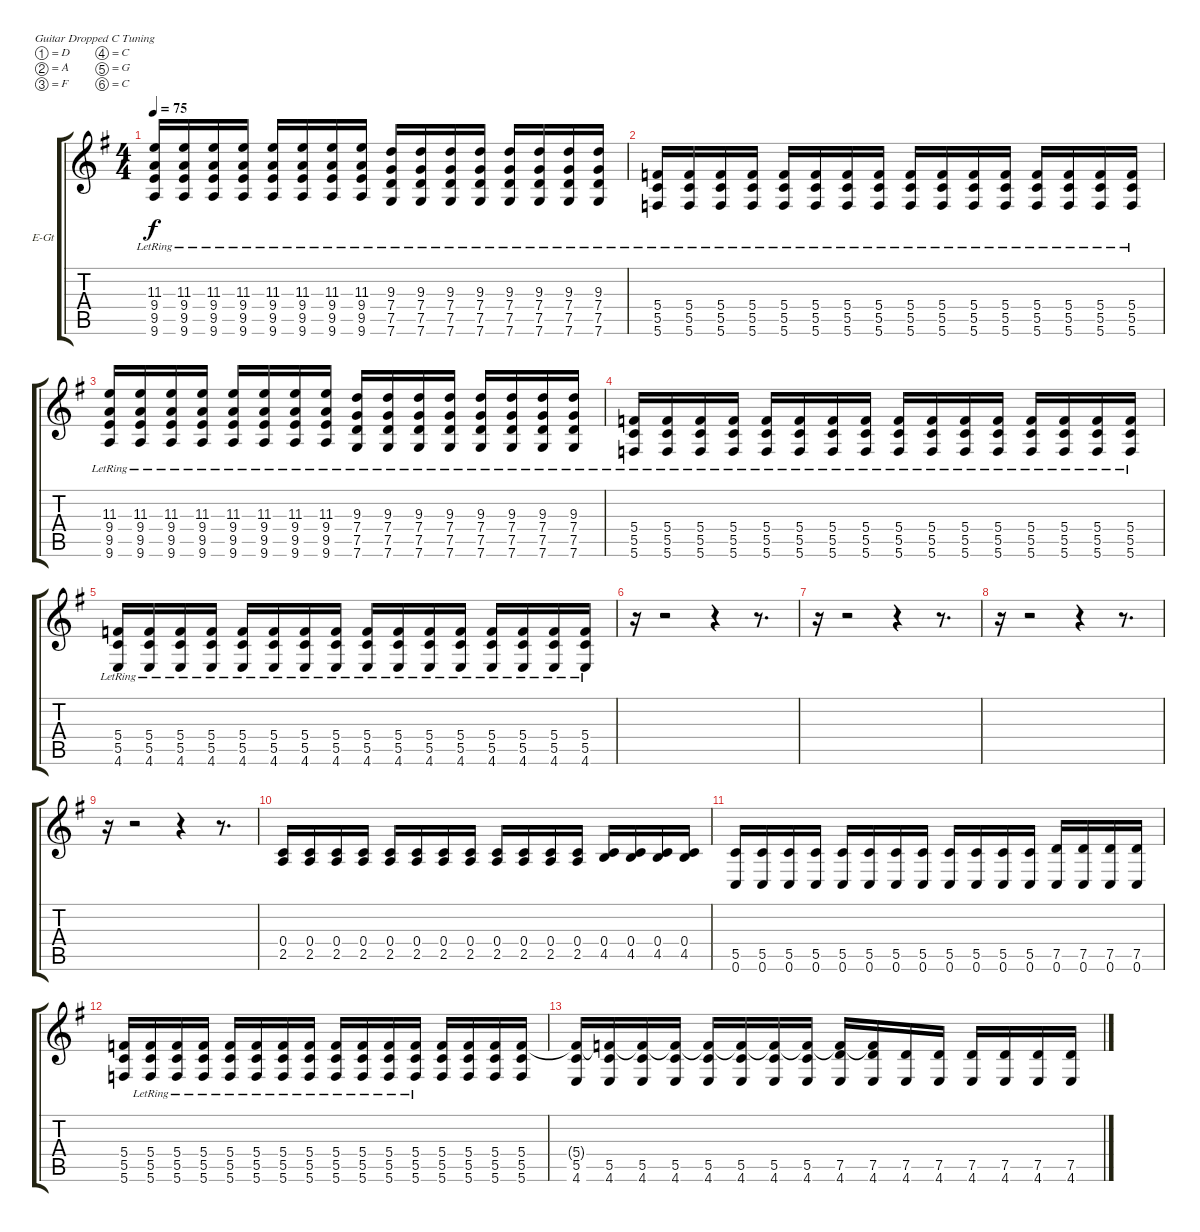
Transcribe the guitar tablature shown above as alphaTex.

\bracketExtendMode groupsimilarinstruments
\firstSystemTrackNameOrientation horizontal
\otherSystemsTrackNameOrientation horizontal
\track ("Steel Guitar" "E-Gt") {instrument electricguitarclean}
\staff {score tabs}
\tuning (D4 A3 F3 C3 G2 C2)
\ts (4 4)
\tempo 75
\clef g2
\ks eminor
(11.3{lr} 9.4{lr} 9.5{lr} 9.6{lr}).16{dy f} (11.3{lr} 9.4{lr} 9.5{lr} 9.6{lr}).16 (11.3{lr} 9.4{lr} 9.5{lr} 9.6{lr}).16 (11.3{lr} 9.4{lr} 9.5{lr} 9.6{lr}).16 (11.3{lr} 9.4{lr} 9.5{lr} 9.6{lr}).16 (11.3{lr} 9.4{lr} 9.5{lr} 9.6{lr}).16 (11.3{lr} 9.4{lr} 9.5{lr} 9.6{lr}).16 (11.3{lr} 9.4{lr} 9.5{lr} 9.6{lr}).16 (7.4{lr} 7.5{lr} 7.6{lr} 9.3).16 (7.4{lr} 7.5{lr} 7.6{lr} 9.3).16 (7.4{lr} 7.5{lr} 7.6{lr} 9.3).16 (7.4{lr} 7.5{lr} 7.6{lr} 9.3).16 (7.4{lr} 7.5{lr} 7.6{lr} 9.3).16 (7.4{lr} 7.5{lr} 7.6{lr} 9.3).16 (7.4{lr} 7.5{lr} 7.6{lr} 9.3).16 (7.4{lr} 7.5{lr} 7.6{lr} 9.3).16 |
(5.4{lr} 5.5{lr} 5.6{lr}).16 (5.4{lr} 5.5{lr} 5.6{lr}).16 (5.4{lr} 5.5{lr} 5.6{lr}).16 (5.4{lr} 5.5{lr} 5.6{lr}).16 (5.4{lr} 5.5{lr} 5.6{lr}).16 (5.4{lr} 5.5{lr} 5.6{lr}).16 (5.4{lr} 5.5{lr} 5.6{lr}).16 (5.4{lr} 5.5{lr} 5.6{lr}).16 (5.4{lr} 5.5{lr} 5.6{lr}).16 (5.4{lr} 5.5{lr} 5.6{lr}).16 (5.4{lr} 5.5{lr} 5.6{lr}).16 (5.4{lr} 5.5{lr} 5.6{lr}).16 (5.4{lr} 5.5{lr} 5.6{lr}).16 (5.4{lr} 5.5{lr} 5.6{lr}).16 (5.4{lr} 5.5{lr} 5.6{lr}).16 (5.4{lr} 5.5{lr} 5.6{lr}).16 |
(11.3{lr} 9.4{lr} 9.5{lr} 9.6{lr}).16 (11.3{lr} 9.4{lr} 9.5{lr} 9.6{lr}).16 (11.3{lr} 9.4{lr} 9.5{lr} 9.6{lr}).16 (11.3{lr} 9.4{lr} 9.5{lr} 9.6{lr}).16 (11.3{lr} 9.4{lr} 9.5{lr} 9.6{lr}).16 (11.3{lr} 9.4{lr} 9.5{lr} 9.6{lr}).16 (11.3{lr} 9.4{lr} 9.5{lr} 9.6{lr}).16 (11.3{lr} 9.4{lr} 9.5{lr} 9.6{lr}).16 (7.4{lr} 7.5{lr} 7.6{lr} 9.3).16 (7.4{lr} 7.5{lr} 7.6{lr} 9.3).16 (7.4{lr} 7.5{lr} 7.6{lr} 9.3).16 (7.4{lr} 7.5{lr} 7.6{lr} 9.3).16 (7.4{lr} 7.5{lr} 7.6{lr} 9.3).16 (7.4{lr} 7.5{lr} 7.6{lr} 9.3).16 (7.4{lr} 7.5{lr} 7.6{lr} 9.3).16 (7.4{lr} 7.5{lr} 7.6{lr} 9.3).16 |
(5.4{lr} 5.5{lr} 5.6{lr}).16 (5.4{lr} 5.5{lr} 5.6{lr}).16 (5.4{lr} 5.5{lr} 5.6{lr}).16 (5.4{lr} 5.5{lr} 5.6{lr}).16 (5.4{lr} 5.5{lr} 5.6{lr}).16 (5.4{lr} 5.5{lr} 5.6{lr}).16 (5.4{lr} 5.5{lr} 5.6{lr}).16 (5.4{lr} 5.5{lr} 5.6{lr}).16 (5.4{lr} 5.5{lr} 5.6{lr}).16 (5.4{lr} 5.5{lr} 5.6{lr}).16 (5.4{lr} 5.5{lr} 5.6{lr}).16 (5.4{lr} 5.5{lr} 5.6{lr}).16 (5.4{lr} 5.5{lr} 5.6{lr}).16 (5.4{lr} 5.5{lr} 5.6{lr}).16 (5.4{lr} 5.5{lr} 5.6{lr}).16 (5.4{lr} 5.5{lr} 5.6{lr}).16 |
(5.4{lr} 5.5{lr} 4.6{lr}).16 (5.4{lr} 5.5{lr} 4.6{lr}).16 (5.4{lr} 5.5{lr} 4.6{lr}).16 (5.4{lr} 5.5{lr} 4.6{lr}).16 (5.4{lr} 5.5{lr} 4.6{lr}).16 (5.4{lr} 5.5{lr} 4.6{lr}).16 (5.4{lr} 5.5{lr} 4.6{lr}).16 (5.4{lr} 5.5{lr} 4.6{lr}).16 (5.4{lr} 5.5{lr} 4.6{lr}).16 (5.4{lr} 5.5{lr} 4.6{lr}).16 (5.4{lr} 5.5{lr} 4.6{lr}).16 (5.4{lr} 5.5{lr} 4.6{lr}).16 (5.4{lr} 5.5{lr} 4.6{lr}).16 (5.4{lr} 5.5{lr} 4.6{lr}).16 (5.4{lr} 5.5{lr} 4.6{lr}).16 (5.4{lr} 5.5{lr} 4.6{lr}).16 |
r.16 r.2 r.4 r.8{d} |
r.16 r.2 r.4 r.8{d} |
r.16 r.2 r.4 r.8{d} |
r.16 r.2 r.4 r.8{d} |
(0.4 2.5).16 (0.4 2.5).16 (0.4 2.5).16 (0.4 2.5).16 (0.4 2.5).16 (0.4 2.5).16 (0.4 2.5).16 (0.4 2.5).16 (0.4 2.5).16 (0.4 2.5).16 (0.4 2.5).16 (0.4 2.5).16 (0.4 4.5).16 (0.4 4.5).16 (0.4 4.5).16 (0.4 4.5).16 |
(5.5 0.6).16 (5.5 0.6).16 (5.5 0.6).16 (5.5 0.6).16 (5.5 0.6).16 (5.5 0.6).16 (5.5 0.6).16 (5.5 0.6).16 (5.5 0.6).16 (5.5 0.6).16 (5.5 0.6).16 (5.5 0.6).16 (7.5 0.6).16 (7.5 0.6).16 (7.5 0.6).16 (7.5 0.6).16 |
(5.4 5.5 5.6).16 (5.4 5.5{lr} 5.6).16 (5.4{lr} 5.5 5.6).16 (5.4 5.5{lr} 5.6).16 (5.4 5.5 5.6{lr}).16 (5.4{lr} 5.5 5.6).16 (5.4 5.5{lr} 5.6).16 (5.4 5.5 5.6{lr}).16 (5.4{lr} 5.5 5.6).16 (5.4 5.5{lr} 5.6).16 (5.4 5.5 5.6{lr}).16 (5.4 5.5{lr} 5.6).16 (5.4 5.5 5.6).16 (5.4 5.5 5.6).16 (5.4 5.5 5.6).16 (5.4 5.5 5.6).16 |
(5.5 4.6 5.4{t}).16 (5.5 4.6 5.4{t}).16 (5.5 4.6 5.4{t}).16 (5.5 4.6 5.4{t}).16 (5.5 4.6 5.4{t}).16 (5.5 4.6 5.4{t}).16 (5.5 4.6 5.4{t}).16 (5.5 4.6 5.4{t}).16 (7.5 4.6 5.4{t}).16 (5.4{t} 7.5 4.6).16 (7.5 4.6).16 (7.5 4.6).16 (7.5 4.6).16 (7.5 4.6).16 (7.5 4.6).16 (7.5 4.6).16
